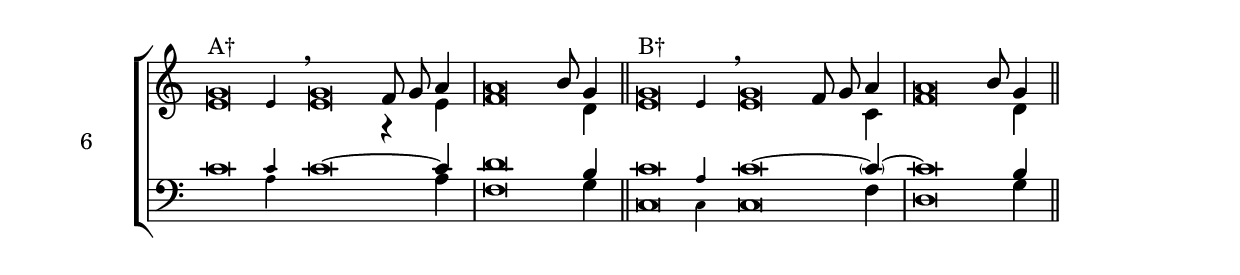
\version "2.18.2"
\version "2.18.2"

divisioMinima = {
    \bar ""
    \once \override BreathingSign.stencil = #ly:breathing-sign::divisio-minima
    \once \override BreathingSign.Y-offset = #0
    \breathe
}

dm = {
    \bar ""
    \once \override BreathingSign.stencil = #ly:breathing-sign::divisio-maior
    \once \override BreathingSign.Y-offset = #0
    \breathe
}
divisioMaxima = {
    \bar ""
    \once \override BreathingSign.stencil = #ly:breathing-sign::divisio-maxima
    \once \override BreathingSign.Y-offset = #0
    \breathe
}

fi = { \bar "||" }
ll = { \once \override LyricText.self-alignment-X = #LEFT }
sm = { \set melismaBusyProperties = #'() }
usm = { \unset melismaBusyProperties }

global = {
    \key c \major
    \cadenzaOn
    \set tieWaitForNote = ##t
    \autoBeamOff
    %\hide Staff.Stem
}

sopranoOneFlex = { \afterGrace g'\breve^"A†" e'4 \breathe g'\breve f'8 g' a'4 \bar "|" a'\breve b'8 g'4 \bar "||"  }
sopranoOne = { g'\breve^"A" f'8 g' a'4 \bar "|" a'\breve b'8 g'4 \bar "||" }
sopranoTwoFlex = { \afterGrace g'\breve^"B†" e'4 \breathe g'\breve f'8 g' a'4 \bar "|" a'\breve b'8 g'4 \bar "||"  }
sopranoTwo = { g'\breve^"B" f'8 g' a'4 \bar "|" a'\breve b'8 g'4 \bar "||"  }

altoOneFlex = { e'\breve e'\breve r4 e'4 f'\breve s8 d'4 }
altoOne = { e'\breve r4 e'4 f'\breve s8 d'4  }
altoTwoFlex = { e'\breve e'\breve s4 c'4 f'\breve s8 d'4  }
altoTwo = {  e'\breve s4 c'4 f'\breve s8 d'4  }

tenorOneFlex = { \afterGrace c'\breve c'4 c'\breve~ s4 c'4 \bar "|" d'\breve s8 b4 \bar "||" }
tenorOne = { c'\breve~ s4 c'4 \bar "|" d'\breve s8 b4 \bar "||"  }
tenorTwoFlex = { \afterGrace c'\breve a4 c'\breve~ s4 \parenthesize c'4~ \bar "|" c'\breve s8 b4 \bar "||" }
tenorTwo = { c'\breve~ s4 \parenthesize c'4~ \bar "|" c'\breve s8 b4 \bar "||" }

bassOneFlex = { \afterGrace s\breve a4 s\breve s4 a4 f\breve s8 g4 }
bassOne = { s\breve s4 a4 f\breve s8 g4  }
bassTwoFlex = { \afterGrace c\breve c4 c\breve s4 f4 d\breve s8 g4 }
bassTwo = { c\breve s4 f4 d\breve s8 g4 }




sopMusic = {
    \global
    \voiceOne
    \sopranoOneFlex
    \sopranoTwoFlex
}
altoMusic = {
    \global
    \voiceTwo
    \altoOneFlex
    \altoTwoFlex
}
tenorMusic = {
    \global
    \voiceOne
    \tenorOneFlex
    \tenorTwoFlex
}
bassMusic = {
    \global
    \voiceTwo
    \bassOneFlex
    \bassTwoFlex
}

\score {

    \header {
        %piece = \markup { \fontsize #2 \bold "LBI_2C" }
    }
    <<
        \transpose e e {



            \new ChoirStaff \with { instrumentName = #"6" } % LBI_2C
            <<
                \new Staff ="up"
                <<
                    \clef treble
                    \accidentalStyle forget
                    \new Voice = "Soprano" \sopMusic
                    \new Voice = "Alto" \altoMusic
                >>
                \new Staff ="down"
                <<
                    \clef bass
                    \accidentalStyle forget
                    \new Voice = "Tenor" \tenorMusic
                    \new Voice = "Bass" \bassMusic
                >>
            >>
        }
    >>

    \layout 
    { 
        ragged-last = ##t
        \context 
        { 
            \Staff 
            \remove Time_signature_engraver 
        } 

    } 

}
